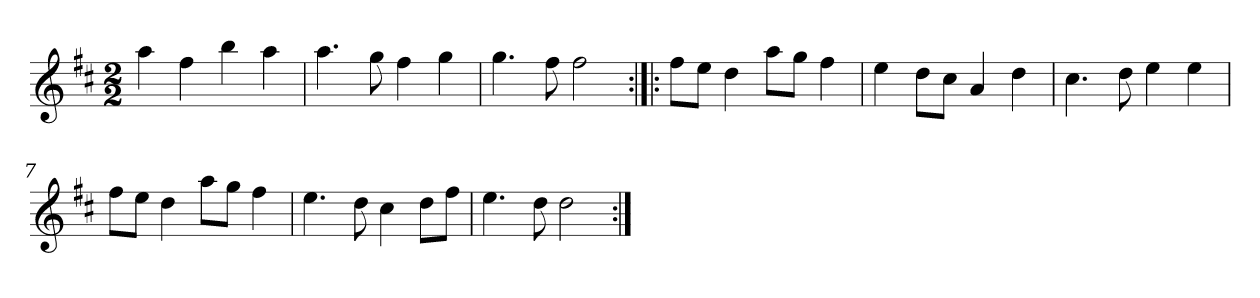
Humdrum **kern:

**kern
*part1
*staff1
*clefG2
*k[f#c#]
*D:
*M2/2
*MM120
=1
4aa
4ff#
4bb
4aa
=2
4.aa
8gg
4ff#
4gg
=3
4.gg
8ff#
2ff#
=4:|!|:
8ff#\L
8ee\J
4dd
8aa\L
8gg\J
4ff#
=5
4ee
8dd\L
8cc#\J
4a
4dd
=6
4.cc#
8dd
4ee
4ee
=7
8ff#\L
8ee\J
4dd
8aa\L
8gg\J
4ff#
=8
4.ee
8dd
4cc#
8dd\L
8ff#\J
=9
4.ee
8dd
2dd
=:|!
*-
